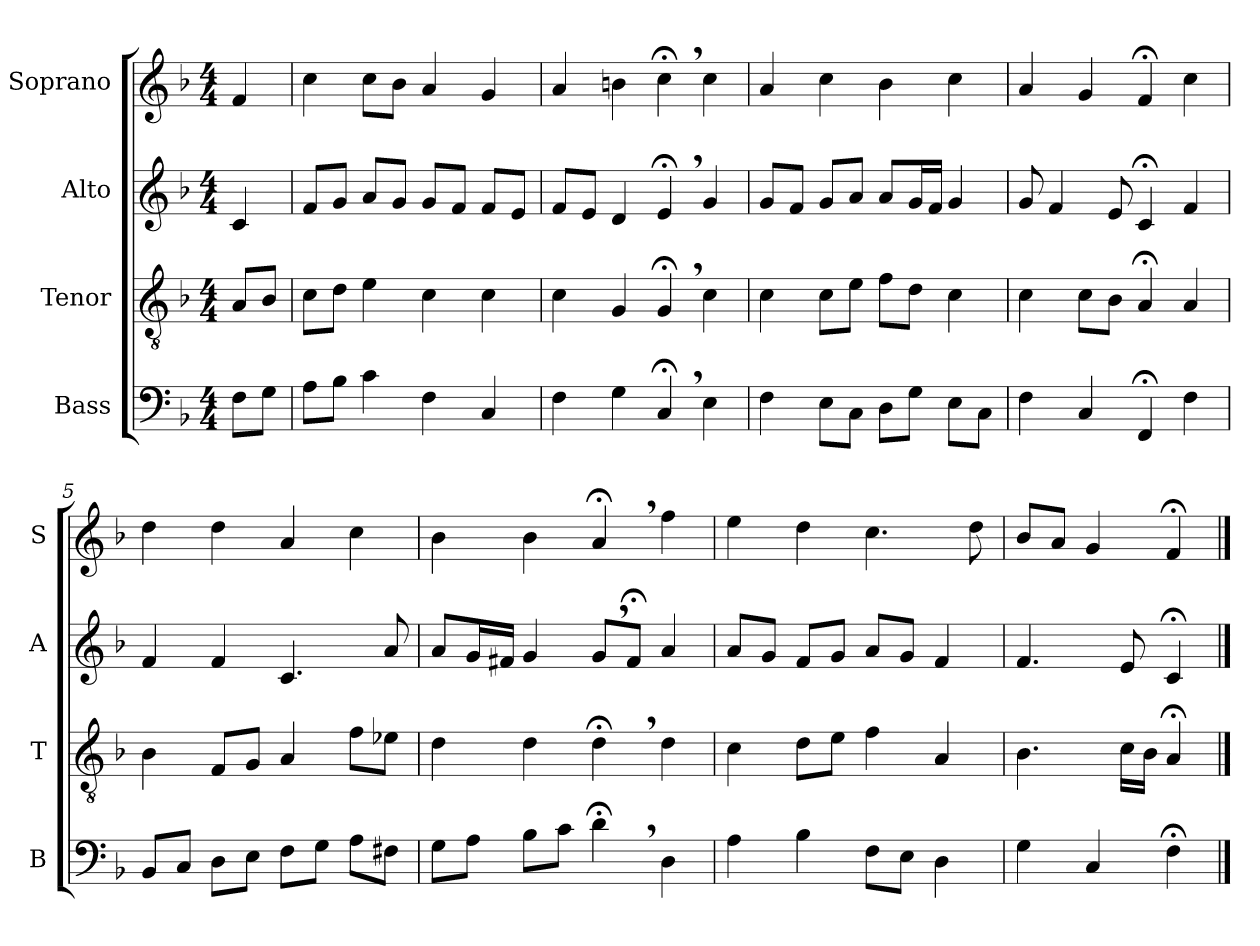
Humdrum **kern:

**kern	**kern	**kern	**kern
*part4	*part3	*part2	*part1
*staff4	*staff3	*staff2	*staff1
*I"Bass	*I"Tenor	*I"Alto	*I"Soprano
*I'B	*I'T	*I'A	*I'S
*clefF4	*clefGv2	*clefG2	*clefG2
*k[b-]	*k[b-]	*k[b-]	*k[b-]
*M4/4	*M4/4	*M4/4	*M4/4
=	=	=	=
8F\L	8A/L	4c/	4f/
8G\J	8B-/J	.	.
=1	=1	=1	=1
8A\L	8c\L	8f/L	4cc\
8B-\J	8d\J	8g/J	.
4c\	4e\	8a/L	8cc\L
.	.	8g/J	8b-\J
4F\	4c\	8g/L	4a/
.	.	8f/J	.
4C/	4c\	8f/L	4g/
.	.	8e/J	.
=2	=2	=2	=2
4F\	4c\	8f/L	4a/
.	.	8e/J	.
4G\	4G/	4d/	4bn\
4C;<,/	4G;<,/	4e;<,/	4cc;<,\
4E\	4c\	4g/	4cc\
=3	=3	=3	=3
4F\	4c\	8g/L	4a/
.	.	8f/J	.
8E\L	8c\L	8g/L	4cc\
8C\J	8e\J	8a/J	.
8D\L	8f\L	8a/L	4b-\
8G\J	8d\J	16g/L	.
.	.	16f/JJ	.
8E\L	4c\	4g/	4cc\
8C\J	.	.	.
=4	=4	=4	=4
4F\	4c\	8g/	4a/
.	.	4f/	.
4C/	8c\L	.	4g/
.	8B-\J	8e/	.
4FF;</	4A;</	4c;</	4f;</
4F\	4A/	4f/	4cc\
=5	=5	=5	=5
8BB-/L	4B-\	4f/	4dd\
8C/J	.	.	.
8D\L	8F/L	4f/	4dd\
8E\J	8G/J	.	.
8F\L	4A/	4.c/	4a:/
8G\J	.	.	.
8A\L	8f\L	.	4cc\
8F#X\J	8e-X\J	8a/	.
=6	=6	=6	=6
8G\L	4d\	8a/L	4b-\
8A\J	.	16g/L	.
.	.	16f#X/JJ	.
8B-\L	4d\	4g/	4b-\
8c\J	.	.	.
4d;<,\	4d;<,\	8g,/L	4a;<,/
.	.	8f#;</J	.
4D\	4d\	4a/	4ff\
=7	=7	=7	=7
4A\	4c\	8a/L	4ee\
.	.	8g/J	.
4B-\	8d\L	8f/L	4dd\
.	8e\J	8g/J	.
8F\L	4f\	8a/L	4.cc\
8E\J	.	8g/J	.
4D\	4A/	4f/	.
.	.	.	8dd\
=8	=8	=8	=8
4G\	4.B-\	4.f/	8b-/L
.	.	.	8a/J
4C/	.	.	4g/
.	16c\LL	8e/	.
.	16B-\JJ	.	.
4F;<\	4A;</	4c;</	4f;</
==	==	==	==
*-	*-	*-	*-
